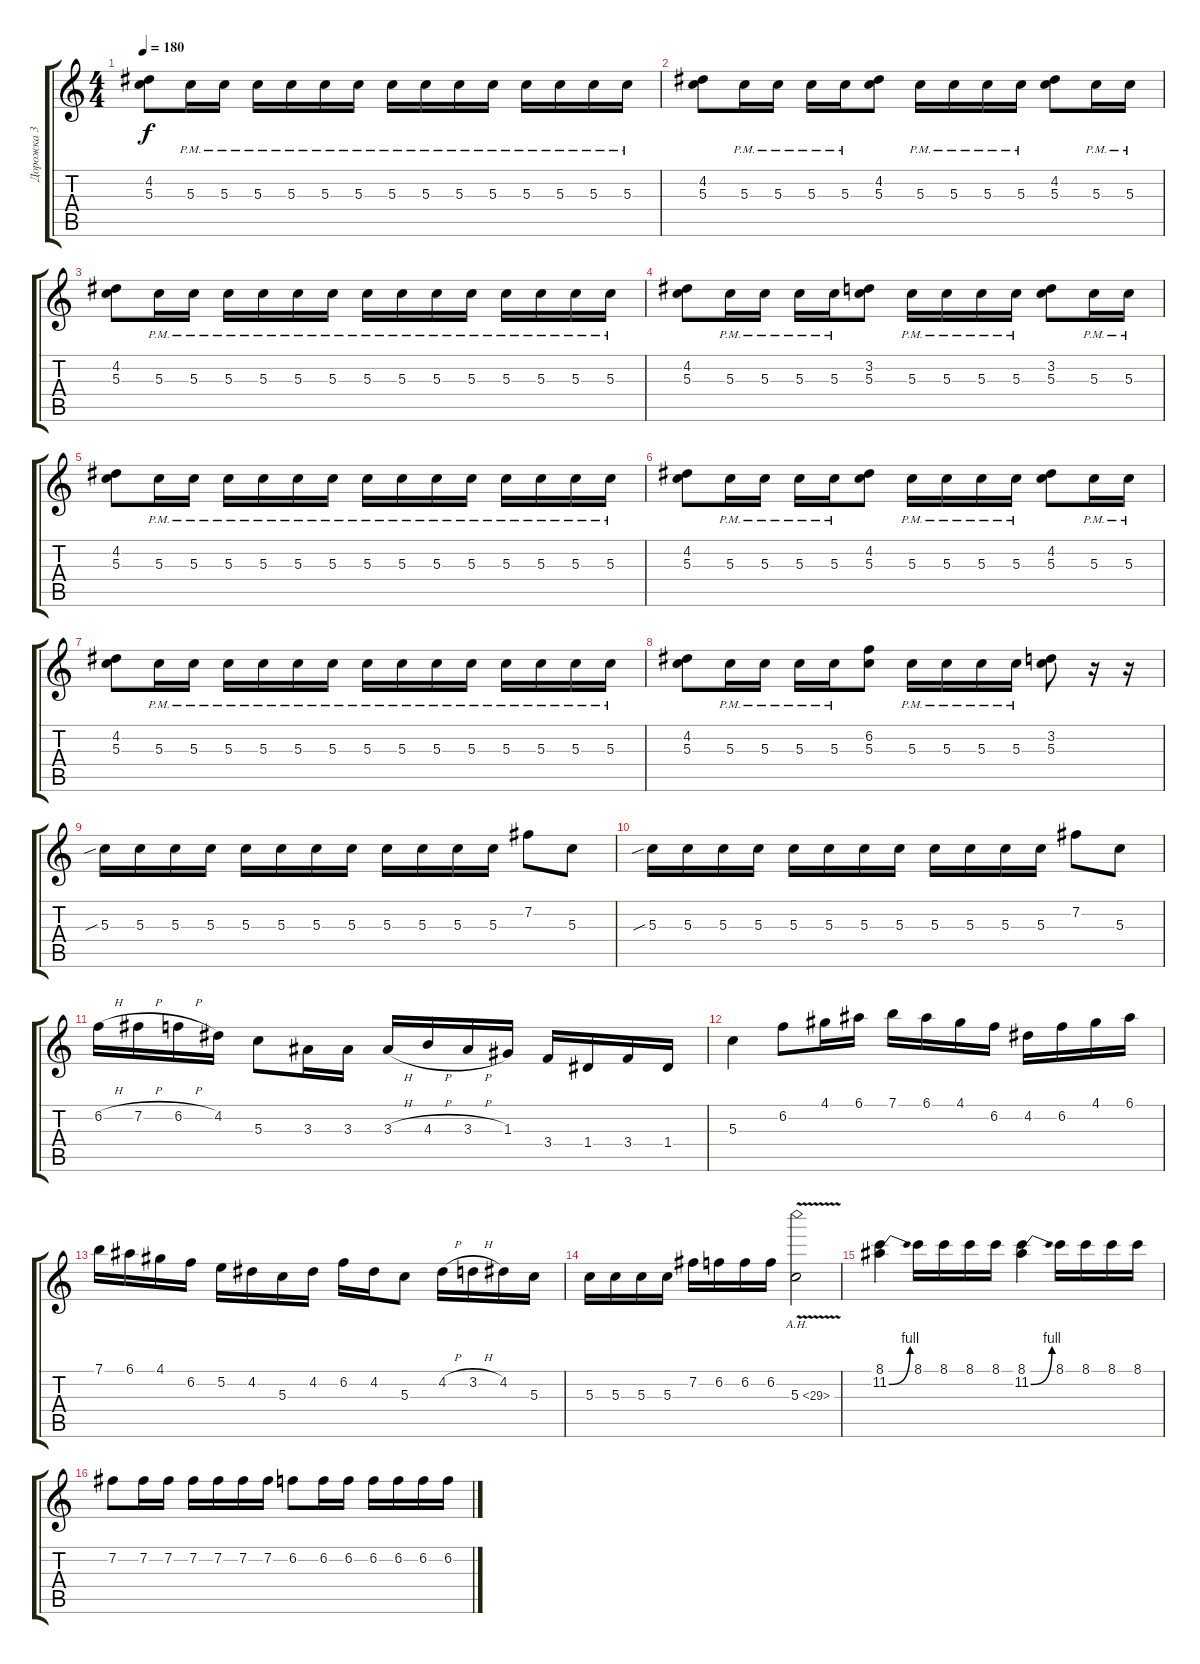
\track ("Дорожка 3" "Дорожка 3") {instrument distortionguitar}
\staff {score tabs}
\tuning (E4 B3 G3 D3 A2 E2) {hide}
\ts (4 4)
\tempo 180
\clef g2
\ks c
(4.2 5.3).8{dy f} 5.3{pm}.16 5.3{pm}.16 5.3{pm}.16 5.3{pm}.16 5.3{pm}.16 5.3{pm}.16 5.3{pm}.16 5.3{pm}.16 5.3{pm}.16 5.3{pm}.16 5.3{pm}.16 5.3{pm}.16 5.3{pm}.16 5.3{pm}.16 |
(4.2 5.3).8 5.3{pm}.16 5.3{pm}.16 5.3{pm}.16 5.3{pm}.16 (4.2 5.3).8 5.3{pm}.16 5.3{pm}.16 5.3{pm}.16 5.3{pm}.16 (4.2 5.3).8 5.3{pm}.16 5.3{pm}.16 |
(4.2 5.3).8 5.3{pm}.16 5.3{pm}.16 5.3{pm}.16 5.3{pm}.16 5.3{pm}.16 5.3{pm}.16 5.3{pm}.16 5.3{pm}.16 5.3{pm}.16 5.3{pm}.16 5.3{pm}.16 5.3{pm}.16 5.3{pm}.16 5.3{pm}.16 |
(4.2 5.3).8 5.3{pm}.16 5.3{pm}.16 5.3{pm}.16 5.3{pm}.16 (3.2 5.3).8 5.3{pm}.16 5.3{pm}.16 5.3{pm}.16 5.3{pm}.16 (3.2 5.3).8 5.3{pm}.16 5.3{pm}.16 |
(4.2 5.3).8 5.3{pm}.16 5.3{pm}.16 5.3{pm}.16 5.3{pm}.16 5.3{pm}.16 5.3{pm}.16 5.3{pm}.16 5.3{pm}.16 5.3{pm}.16 5.3{pm}.16 5.3{pm}.16 5.3{pm}.16 5.3{pm}.16 5.3{pm}.16 |
(4.2 5.3).8 5.3{pm}.16 5.3{pm}.16 5.3{pm}.16 5.3{pm}.16 (4.2 5.3).8 5.3{pm}.16 5.3{pm}.16 5.3{pm}.16 5.3{pm}.16 (4.2 5.3).8 5.3{pm}.16 5.3{pm}.16 |
(4.2 5.3).8 5.3{pm}.16 5.3{pm}.16 5.3{pm}.16 5.3{pm}.16 5.3{pm}.16 5.3{pm}.16 5.3{pm}.16 5.3{pm}.16 5.3{pm}.16 5.3{pm}.16 5.3{pm}.16 5.3{pm}.16 5.3{pm}.16 5.3{pm}.16 |
(4.2 5.3).8 5.3{pm}.16 5.3{pm}.16 5.3{pm}.16 5.3{pm}.16 (6.2 5.3).8 5.3{pm}.16 5.3{pm}.16 5.3{pm}.16 5.3{pm}.16 (3.2 5.3).8 r.16 r.16 |
5.3{sib}.16 5.3.16 5.3.16 5.3.16 5.3.16 5.3.16 5.3.16 5.3.16 5.3.16 5.3.16 5.3.16 5.3.16 7.2.8 5.3.8 |
5.3{sib}.16 5.3.16 5.3.16 5.3.16 5.3.16 5.3.16 5.3.16 5.3.16 5.3.16 5.3.16 5.3.16 5.3.16 7.2.8 5.3.8 |
6.2{h}.16 7.2{h}.16 6.2{h}.16 4.2.16 5.3.8 3.3.16 3.3.16 3.3{h}.16 4.3{h}.16 3.3{h}.16 1.3.16 3.4.16 1.4.16 3.4.16 1.4.16 |
5.3.4 6.2.8 4.1.16 6.1.16 7.1.16 6.1.16 4.1.16 6.2.16 4.2.16 6.2.16 4.1.16 6.1.16 |
7.1.16 6.1.16 4.1.16 6.2.16 5.2.16 4.2.16 5.3.16 4.2.16 6.2.16 4.2.16 5.3.8 4.2{h}.16 3.2{h}.16 4.2.16 5.3.16 |
5.3.16 5.3.16 5.3.16 5.3.16 7.2.16 6.2.16 6.2.16 6.2.16 5.3{ah 24 v}.2 |
(8.1 11.2{be (bend 0 0 60 4)}).4 8.1.16 8.1.16 8.1.16 8.1.16 (8.1 11.2{be (bend 0 0 60 4)}).4 8.1.16 8.1.16 8.1.16 8.1.16 |
7.2.8 7.2.16 7.2.16 7.2.16 7.2.16 7.2.16 7.2.16 6.2.8 6.2.16 6.2.16 6.2.16 6.2.16 6.2.16 6.2.16
